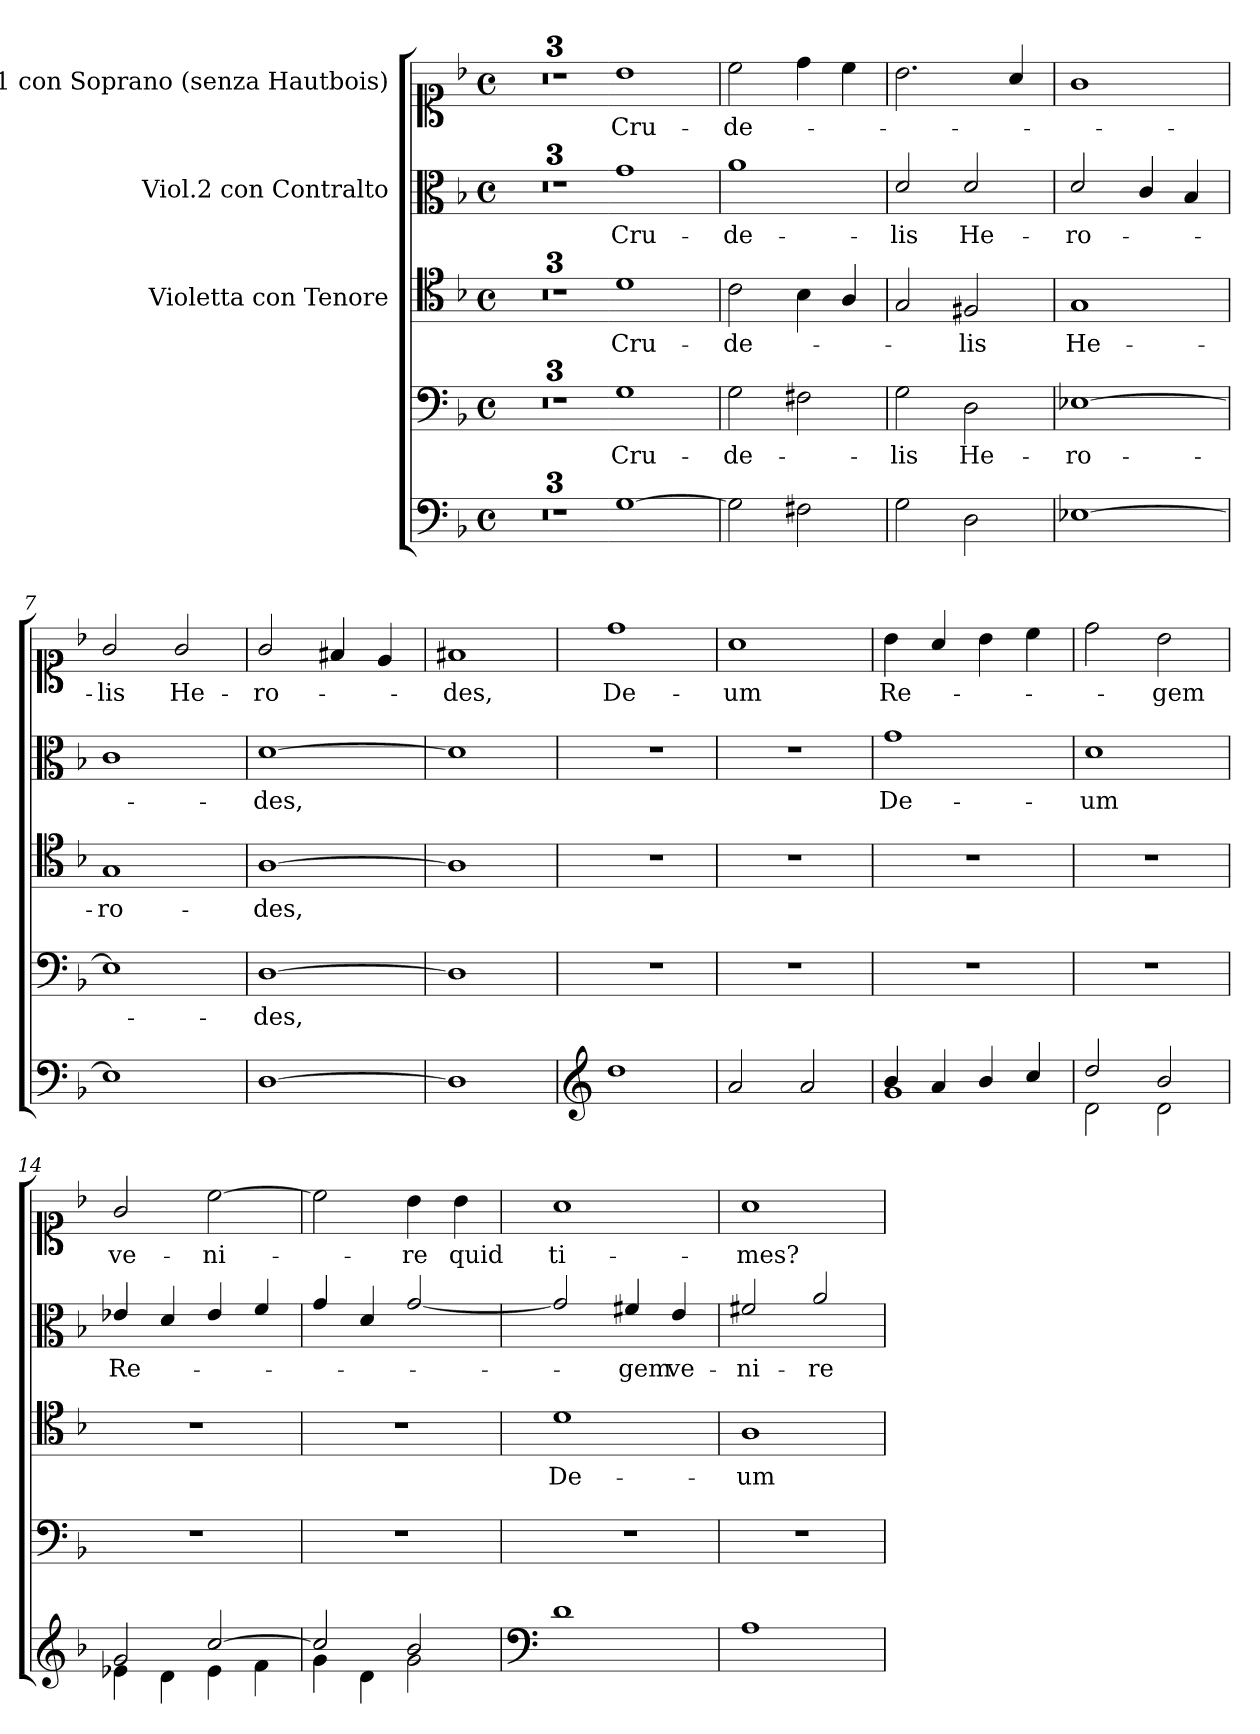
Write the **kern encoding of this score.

**kern	**kern	**text	**kern	**text	**kern	**text	**kern	**text
*part5	*part4	*part4	*part3	*part3	*part2	*part2	*part1	*part1
*staff5	*staff4	*staff4	*staff3	*staff3	*staff2	*staff2	*staff1	*staff1
*	*	*	*I"Violetta con Tenore	*	*I"Viol.2 con Contralto	*	*I"Viol.1 con Soprano (senza Hautbois)	*
*clefF4	*clefF4	*	*clefC4	*	*clefC3	*	*clefC1	*
*k[b-]	*k[b-]	*	*k[b-]	*	*k[b-]	*	*k[b-]	*
*F:	*F:	*	*F:	*	*F:	*	*F:	*
*M4/4	*M4/4	*	*M4/4	*	*M4/4	*	*M4/4	*
*met(c)	*met(c)	*	*met(c)	*	*met(c)	*	*met(c)	*
=1	=1	=1	=1	=1	=1	=1	=1	=1
1ryy	1ryy	.	1ryy	.	1ryy	.	1ryy	.
=2	=2	=2	=2	=2	=2	=2	=2	=2
1r	1r	.	1r	.	1r	.	1r	.
=3	=3	=3	=3	=3	=3	=3	=3	=3
*	*	*	*clefGv2	*	*clefG2	*	*clefG2	*
1ryy	1ryy	.	1ryy	.	1ryy	.	1ryy	.
=3X1-	=3X1-	=3X1-	=3X1-	=3X1-	=3X1-	=3X1-	=3X1-	=3X1-
!	!	!LO:LY:b	!	!LO:LY:b	!	!LO:LY:b	!	!LO:LY:b
[1G	1G	Cru-	1d	Cru-	1g	Cru-	1b-	Cru-
=4	=4	=4	=4	=4	=4	=4	=4	=4
!	!	!LO:LY:b	!	!LO:LY:b	!	!LO:LY:b	!	!LO:LY:b
2G\]	2G\	-de-	2c\	-de-	1a	-de-	2cc\	-de-
2F#X\	2F#X\	.	4B-\	.	.	.	4dd\	.
.	.	.	4A/	.	.	.	4cc\	.
=5	=5	=5	=5	=5	=5	=5	=5	=5
!	!	!LO:LY:b	!	!	!	!LO:LY:b	!	!
2G\	2G\	-lis	2G/	.	2d/	-lis	2.b-\	.
!	!	!LO:LY:b	!	!LO:LY:b	!	!LO:LY:b	!	!
2D\	2D\	He-	2F#X/	-lis	2d/	He-	.	.
.	.	.	.	.	.	.	4a/	.
=6	=6	=6	=6	=6	=6	=6	=6	=6
!	!	!LO:LY:b	!	!LO:LY:b	!	!LO:LY:b	!	!
[1E-X	[1E-X	-ro-	1G	He-	2d/	-ro-	1g	.
.	.	.	.	.	4c/	.	.	.
.	.	.	.	.	4B-/	.	.	.
=7	=7	=7	=7	=7	=7	=7	=7	=7
!	!	!	!	!LO:LY:b	!	!	!	!LO:LY:b
1E-]	1E-]	.	1G	-ro-	1c	.	2g/	-lis
!	!	!	!	!	!	!	!	!LO:LY:b
.	.	.	.	.	.	.	2g/	He-
!!LO:LB:g=z
=8	=8	=8	=8	=8	=8	=8	=8	=8
!	!	!LO:LY:b	!	!LO:LY:b	!	!LO:LY:b	!	!LO:LY:b
[1D	[1D	-des,	[1A	-des,	[1d	-des,	2g/	-ro-
.	.	.	.	.	.	.	4f#X/	.
.	.	.	.	.	.	.	4e/	.
=9	=9	=9	=9	=9	=9	=9	=9	=9
!	!	!	!	!	!	!	!	!LO:LY:b
1D]	1D]	.	1A]	.	1d]	.	1f#X	-des,
=10	=10	=10	=10	=10	=10	=10	=10	=10
*clefG2	*	*	*	*	*	*	*	*
!	!	!	!	!	!	!	!	!LO:LY:b
1dd	1r	.	1r	.	1r	.	1dd	De-
=11	=11	=11	=11	=11	=11	=11	=11	=11
!	!	!	!	!	!	!	!	!LO:LY:b
2a/	1r	.	1r	.	1r	.	1a	-um
2a/	.	.	.	.	.	.	.	.
=12	=12	=12	=12	=12	=12	=12	=12	=12
*^	*	*	*	*	*	*	*	*
!	!	!	!	!	!	!	!LO:LY:b	!	!LO:LY:b
4b-/	1g	1r	.	1r	.	1g	De-	4b-\	Re-
4a/	.	.	.	.	.	.	.	4a/	.
4b-/	.	.	.	.	.	.	.	4b-\	.
4cc/	.	.	.	.	.	.	.	4cc\	.
=13	=13	=13	=13	=13	=13	=13	=13	=13	=13
!	!	!	!	!	!	!	!LO:LY:b	!	!
2dd/	2d\	1r	.	1r	.	1d	-um	2dd\	.
!	!	!	!	!	!	!	!	!	!LO:LY:b
2b-/	2d\	.	.	.	.	.	.	2b-\	-gem
=14	=14	=14	=14	=14	=14	=14	=14	=14	=14
!	!	!	!	!	!	!	!LO:LY:b	!	!LO:LY:b
2g/	4e-X\	1r	.	1r	.	4e-X/	Re-	2g/	ve-
.	4d\	.	.	.	.	4d/	.	.	.
!	!	!	!	!	!	!	!	!	!LO:LY:b
[>2cc/	4e-\	.	.	.	.	4e-/	.	[2cc\	-ni-
.	4f\	.	.	.	.	4f/	.	.	.
!!LO:PB:g=z
=15	=15	=15	=15	=15	=15	=15	=15	=15	=15
2cc/]	4g\	1r	.	1r	.	4g/	.	2cc\]	.
.	4d\	.	.	.	.	4d/	.	.	.
!	!	!	!	!	!	!	!	!	!LO:LY:b
2b-/	2g\	.	.	.	.	[2g/	.	4b-\	-re
!	!	!	!	!	!	!	!	!	!LO:LY:b
.	.	.	.	.	.	.	.	4b-\	quid
*v	*v	*	*	*	*	*	*	*	*
=16	=16	=16	=16	=16	=16	=16	=16	=16
*clefF4	*	*	*	*	*	*	*	*
!	!	!	!	!LO:LY:b	!	!	!	!LO:LY:b
1d	1r	.	1d	De-	2g/]	.	1a	ti-
!	!	!	!	!	!	!LO:LY:b	!	!
.	.	.	.	.	4f#X/	-gem	.	.
!	!	!	!	!	!	!LO:LY:b	!	!
.	.	.	.	.	4e/	ve-	.	.
=17	=17	=17	=17	=17	=17	=17	=17	=17
!	!	!	!	!LO:LY:b	!	!LO:LY:b	!	!LO:LY:b
1A	1r	.	1A	-um	2f#X/	-ni-	1a	-mes?
!	!	!	!	!	!	!LO:LY:b	!	!
.	.	.	.	.	2a/	-re	.	.
=	=	=	=	=	=	=	=	=
*-	*-	*-	*-	*-	*-	*-	*-	*-
